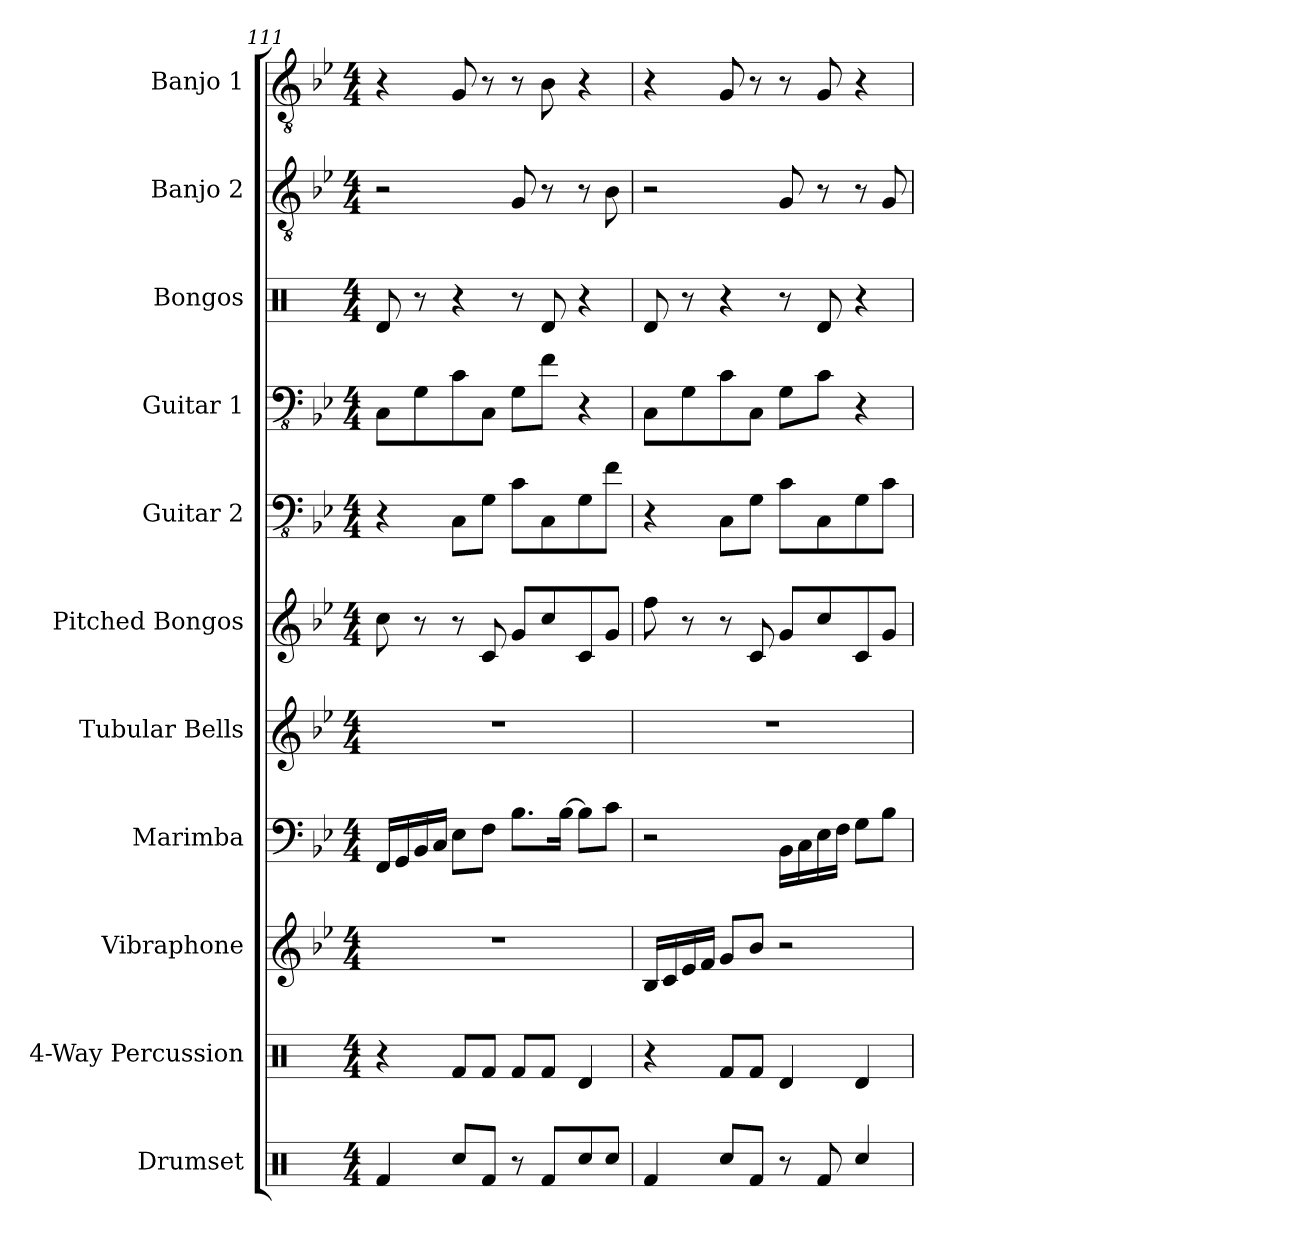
**kern	**kern	**kern	**kern	**kern	**kern	**kern	**kern	**kern	**kern	**kern
*part11	*part10	*part9	*part8	*part7	*part6	*part5	*part4	*part3	*part2	*part1
*staff11	*staff10	*staff9	*staff8	*staff7	*staff6	*staff5	*staff4	*staff3	*staff2	*staff1
*I"Drumset	*I"4-Way Percussion	*I"Vibraphone	*I"Marimba	*I"Tubular Bells	*I"Pitched Bongos	*I"Guitar 2	*I"Guitar 1	*I"Bongos	*I"Banjo 2	*I"Banjo 1
*I'Drs.	*I'4 Prc.	*I'Vib.	*I'Mrm.	*I'Bells	*	*	*	*	*I'Banjo	*
!!LO:PB:g=z
*clefX	*clefX	*clefG2	*clefF4	*clefG2	*clefG2	*clefFv4	*clefFv4	*clefX	*clefGv2	*clefGv2
*k[]	*k[]	*k[b-e-]	*k[b-e-]	*k[b-e-]	*k[b-e-]	*k[b-e-]	*k[b-e-]	*k[]	*k[b-e-]	*k[b-e-]
*M4/4	*M4/4	*M4/4	*M4/4	*M4/4	*M4/4	*M4/4	*M4/4	*M4/4	*M4/4	*M4/4
=111	=111	=111	=111	=111	=111	=111	=111	=111	=111	=111
4Rf/	4r	1r	16FF/LL	1r	8cc\	4r	8CC\L	8Rd/	2r	4r
.	.	.	16GG/	.	.	.	.	.	.	.
.	.	.	16BB-/	.	8r	.	8GG\	8r	.	.
.	.	.	16C/JJ	.	.	.	.	.	.	.
8Rcc/L	8Rf/L	.	8E-\L	.	8r	8CC\L	8C\	4r	.	8G/
8Rf/J	8Rf/J	.	8F\J	.	8c/	8GG\J	8CC\J	.	.	8r
8r	8Rf/L	.	8.B-\L	.	8g/L	8C\L	8GG\L	8r	8G/	8r
8Rf/L	8Rf/J	.	.	.	8cc/	8CC\	8F\J	8Rd/	8r	8B-\
.	.	.	[16B-\Jk	.	.	.	.	.	.	.
8Rcc/	4Rd/	.	8B-\L]	.	8c/	8GG\	4r	4r	8r	4r
8Rcc/J	.	.	8c\J	.	8g/J	8F\J	.	.	8B-\	.
=112	=112	=112	=112	=112	=112	=112	=112	=112	=112	=112
4Rf/	4r	16B-/LL	2r	1r	8ff\	4r	8CC\L	8Rd/	2r	4r
.	.	16c/	.	.	.	.	.	.	.	.
.	.	16e-/	.	.	8r	.	8GG\	8r	.	.
.	.	16f/JJ	.	.	.	.	.	.	.	.
8Rcc/L	8Rf/L	8g/L	.	.	8r	8CC\L	8C\	4r	.	8G/
8Rf/J	8Rf/J	8b-/J	.	.	8c/	8GG\J	8CC\J	.	.	8r
8r	4Rd/	2r	16BB-\LL	.	8g/L	8C\L	8GG\L	8r	8G/	8r
.	.	.	16C\	.	.	.	.	.	.	.
8Rf/	.	.	16E-\	.	8cc/	8CC\	8C\J	8Rd/	8r	8G/
.	.	.	16F\JJ	.	.	.	.	.	.	.
4Rcc/	4Rd/	.	8G\L	.	8c/	8GG\	4r	4r	8r	4r
.	.	.	8B-\J	.	8g/J	8C\J	.	.	8G/	.
=	=	=	=	=	=	=	=	=	=	=
*-	*-	*-	*-	*-	*-	*-	*-	*-	*-	*-
